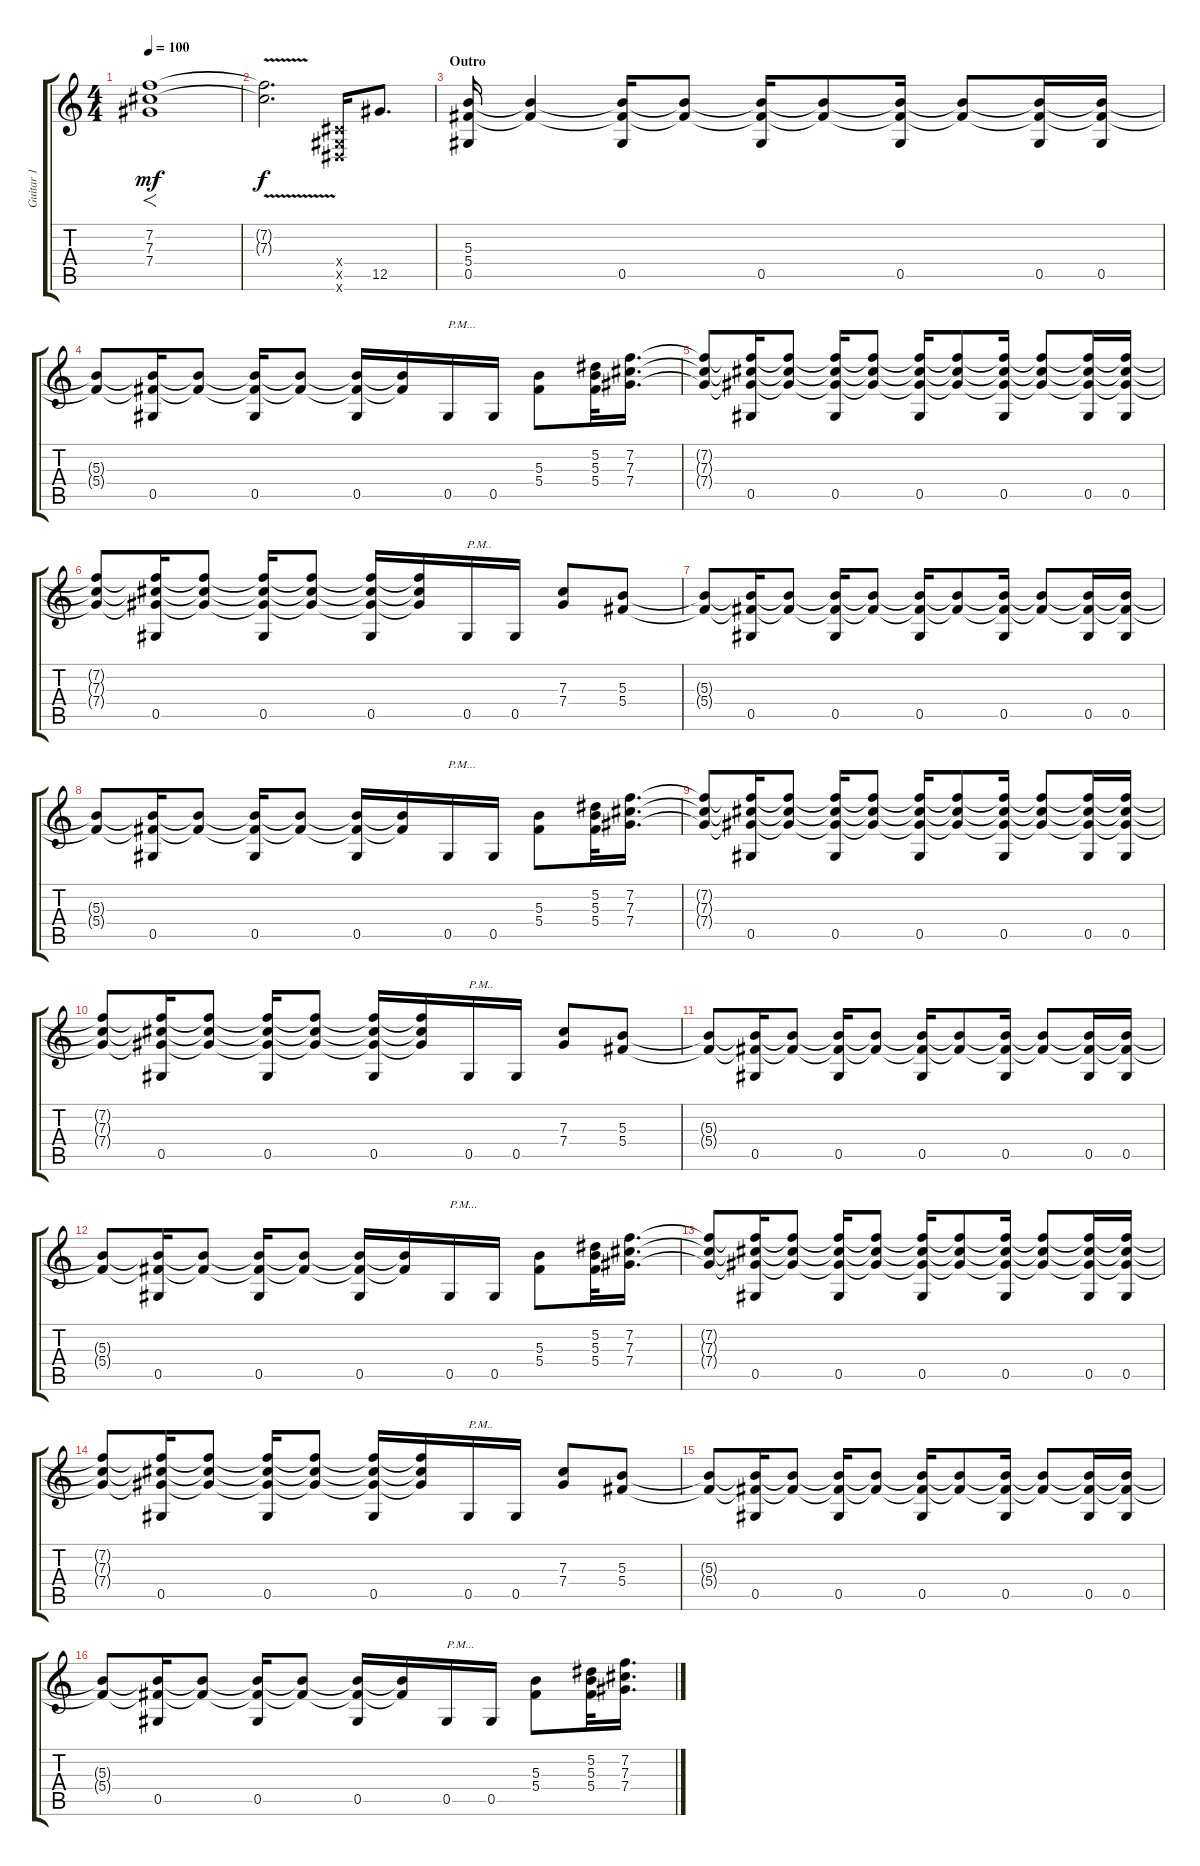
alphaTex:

\track ("Guitar 1" "Guitar 1") {instrument overdrivenguitar}
\staff {score tabs}
\tuning (Eb4 Bb3 Gb3 Db3 Ab2 Eb2) {hide}
\ts (4 4)
\tempo 100
\clef g2
\ks c
(7.2 7.3 7.4).1{f dy mf} |
(7.2{v t} 7.3{v t}).2{d dy f} (0.4{x} 0.5{x} 0.6{x}).16 12.5.8{d} |
\section ("" "Outro")
(5.3 5.4 0.5).16 (5.3{t} 5.4{t}).4 (5.3{t} 5.4{t} 0.5).16 (5.3{t} 5.4{t}).8 (5.3{t} 5.4{t} 0.5).16 (5.3{t} 5.4{t}).8 (5.3{t} 5.4{t} 0.5).16 (5.3{t} 5.4{t}).8 (5.3{t} 5.4{t} 0.5).16 (5.3{t} 5.4{t} 0.5).16 |
(5.3{t} 5.4{t}).8 (5.3{t} 5.4{t} 0.5).16 (5.3{t} 5.4{t}).8 (5.3{t} 5.4{t} 0.5).16 (5.3{t} 5.4{t}).8 (5.3{t} 5.4{t} 0.5).16 (5.3{t} 5.4{t}).16 0.5.16{txt "P.M..."} 0.5.16 (5.3 5.4).8 (5.2 5.3 5.4).32 (7.2 7.3 7.4).16{d} |
(7.2{t} 7.3{t} 7.4{t}).8 (7.2{t} 7.3{t} 7.4{t} 0.5).16 (7.2{t} 7.3{t} 7.4{t}).8 (7.2{t} 7.3{t} 7.4{t} 0.5).16 (7.2{t} 7.3{t} 7.4{t}).8 (7.2{t} 7.3{t} 7.4{t} 0.5).16 (7.2{t} 7.3{t} 7.4{t}).8 (7.2{t} 7.3{t} 7.4{t} 0.5).16 (7.2{t} 7.3{t} 7.4{t}).8 (7.2{t} 7.3{t} 7.4{t} 0.5).16 (7.2{t} 7.3{t} 7.4{t} 0.5).16 |
(7.2{t} 7.3{t} 7.4{t}).8 (7.2{t} 7.3{t} 7.4{t} 0.5).16 (7.2{t} 7.3{t} 7.4{t}).8 (7.2{t} 7.3{t} 7.4{t} 0.5).16 (7.2{t} 7.3{t} 7.4{t}).8 (7.2{t} 7.3{t} 7.4{t} 0.5).16 (7.2{t} 7.3{t} 7.4{t}).16 0.5.16{txt "P.M.."} 0.5.16 (7.3 7.4).8 (5.3 5.4).8 |
(5.3{t} 5.4{t}).8 (5.3{t} 5.4{t} 0.5).16 (5.3{t} 5.4{t}).8 (5.3{t} 5.4{t} 0.5).16 (5.3{t} 5.4{t}).8 (5.3{t} 5.4{t} 0.5).16 (5.3{t} 5.4{t}).8 (5.3{t} 5.4{t} 0.5).16 (5.3{t} 5.4{t}).8 (5.3{t} 5.4{t} 0.5).16 (5.3{t} 5.4{t} 0.5).16 |
(5.3{t} 5.4{t}).8 (5.3{t} 5.4{t} 0.5).16 (5.3{t} 5.4{t}).8 (5.3{t} 5.4{t} 0.5).16 (5.3{t} 5.4{t}).8 (5.3{t} 5.4{t} 0.5).16 (5.3{t} 5.4{t}).16 0.5.16{txt "P.M..."} 0.5.16 (5.3 5.4).8 (5.2 5.3 5.4).32 (7.2 7.3 7.4).16{d} |
(7.2{t} 7.3{t} 7.4{t}).8 (7.2{t} 7.3{t} 7.4{t} 0.5).16 (7.2{t} 7.3{t} 7.4{t}).8 (7.2{t} 7.3{t} 7.4{t} 0.5).16 (7.2{t} 7.3{t} 7.4{t}).8 (7.2{t} 7.3{t} 7.4{t} 0.5).16 (7.2{t} 7.3{t} 7.4{t}).8 (7.2{t} 7.3{t} 7.4{t} 0.5).16 (7.2{t} 7.3{t} 7.4{t}).8 (7.2{t} 7.3{t} 7.4{t} 0.5).16 (7.2{t} 7.3{t} 7.4{t} 0.5).16 |
(7.2{t} 7.3{t} 7.4{t}).8 (7.2{t} 7.3{t} 7.4{t} 0.5).16 (7.2{t} 7.3{t} 7.4{t}).8 (7.2{t} 7.3{t} 7.4{t} 0.5).16 (7.2{t} 7.3{t} 7.4{t}).8 (7.2{t} 7.3{t} 7.4{t} 0.5).16 (7.2{t} 7.3{t} 7.4{t}).16 0.5.16{txt "P.M.."} 0.5.16 (7.3 7.4).8 (5.3 5.4).8 |
(5.3{t} 5.4{t}).8 (5.3{t} 5.4{t} 0.5).16 (5.3{t} 5.4{t}).8 (5.3{t} 5.4{t} 0.5).16 (5.3{t} 5.4{t}).8 (5.3{t} 5.4{t} 0.5).16 (5.3{t} 5.4{t}).8 (5.3{t} 5.4{t} 0.5).16 (5.3{t} 5.4{t}).8 (5.3{t} 5.4{t} 0.5).16 (5.3{t} 5.4{t} 0.5).16 |
(5.3{t} 5.4{t}).8 (5.3{t} 5.4{t} 0.5).16 (5.3{t} 5.4{t}).8 (5.3{t} 5.4{t} 0.5).16 (5.3{t} 5.4{t}).8 (5.3{t} 5.4{t} 0.5).16 (5.3{t} 5.4{t}).16 0.5.16{txt "P.M..."} 0.5.16 (5.3 5.4).8 (5.2 5.3 5.4).32 (7.2 7.3 7.4).16{d} |
(7.2{t} 7.3{t} 7.4{t}).8 (7.2{t} 7.3{t} 7.4{t} 0.5).16 (7.2{t} 7.3{t} 7.4{t}).8 (7.2{t} 7.3{t} 7.4{t} 0.5).16 (7.2{t} 7.3{t} 7.4{t}).8 (7.2{t} 7.3{t} 7.4{t} 0.5).16 (7.2{t} 7.3{t} 7.4{t}).8 (7.2{t} 7.3{t} 7.4{t} 0.5).16 (7.2{t} 7.3{t} 7.4{t}).8 (7.2{t} 7.3{t} 7.4{t} 0.5).16 (7.2{t} 7.3{t} 7.4{t} 0.5).16 |
(7.2{t} 7.3{t} 7.4{t}).8{volume 9} (7.2{t} 7.3{t} 7.4{t} 0.5).16 (7.2{t} 7.3{t} 7.4{t}).8 (7.2{t} 7.3{t} 7.4{t} 0.5).16 (7.2{t} 7.3{t} 7.4{t}).8 (7.2{t} 7.3{t} 7.4{t} 0.5).16 (7.2{t} 7.3{t} 7.4{t}).16 0.5.16{txt "P.M.."} 0.5.16 (7.3 7.4).8 (5.3 5.4).8 |
(5.3{t} 5.4{t}).8 (5.3{t} 5.4{t} 0.5).16 (5.3{t} 5.4{t}).8 (5.3{t} 5.4{t} 0.5).16 (5.3{t} 5.4{t}).8 (5.3{t} 5.4{t} 0.5).16 (5.3{t} 5.4{t}).8 (5.3{t} 5.4{t} 0.5).16 (5.3{t} 5.4{t}).8 (5.3{t} 5.4{t} 0.5).16 (5.3{t} 5.4{t} 0.5).16 |
(5.3{t} 5.4{t}).8{volume 5} (5.3{t} 5.4{t} 0.5).16 (5.3{t} 5.4{t}).8 (5.3{t} 5.4{t} 0.5).16 (5.3{t} 5.4{t}).8 (5.3{t} 5.4{t} 0.5).16 (5.3{t} 5.4{t}).16 0.5.16{txt "P.M..."} 0.5.16 (5.3 5.4).8 (5.2 5.3 5.4).32 (7.2 7.3 7.4).16{d}
